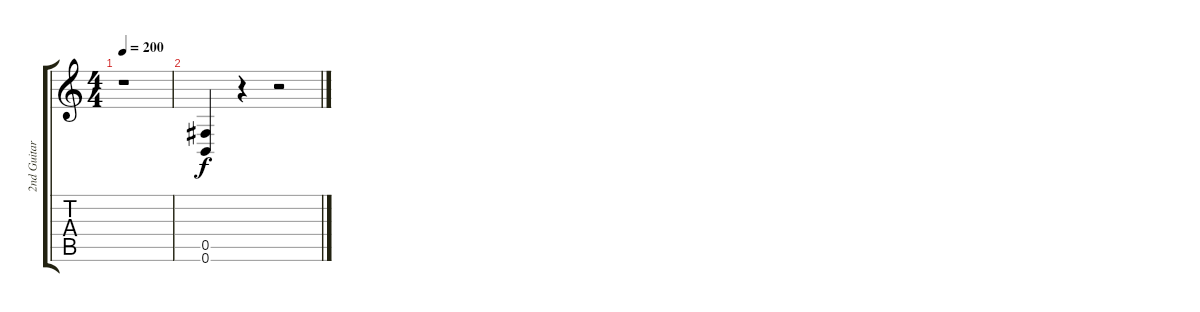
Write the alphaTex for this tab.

\track ("2nd Guitar" "2nd Guitar") {instrument distortionguitar}
\staff {score tabs}
\tuning (Db4 Ab3 E3 B2 Gb2 B1) {hide}
\ts (4 4)
\tempo 200
\clef g2
\ks c
r.1{dy f} |
(0.5 0.6).4 r.4 r.2
